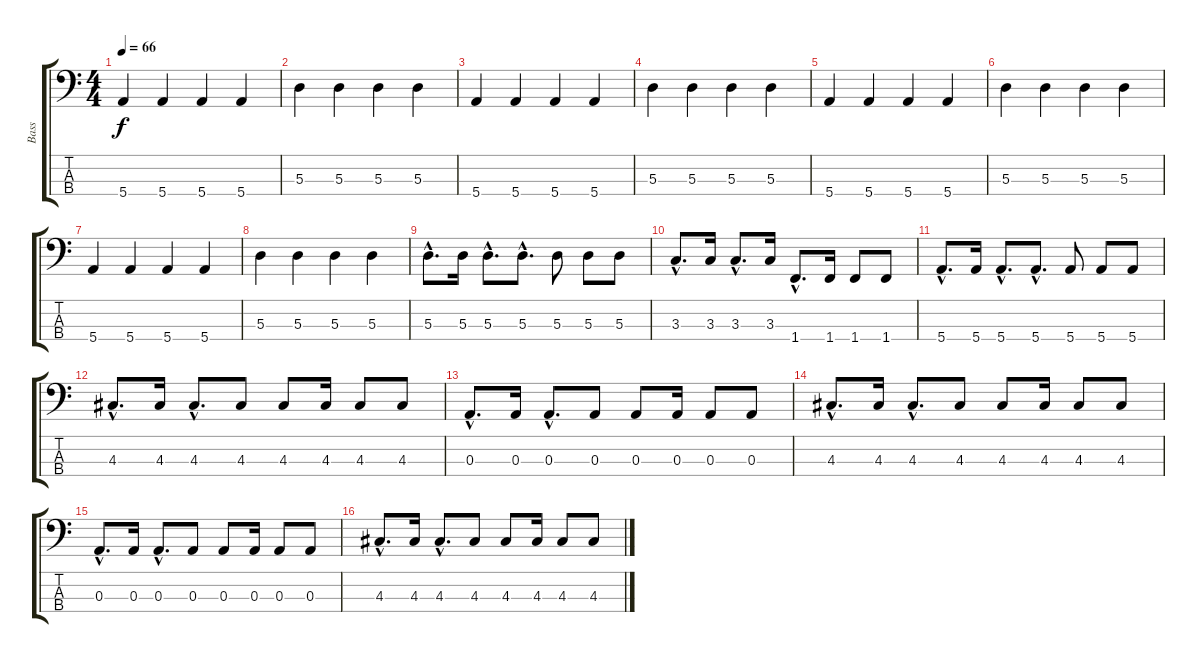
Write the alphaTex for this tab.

\track ("Bass" "Bass") {instrument slapbass1}
\staff {score tabs}
\tuning (G2 D2 A1 E1) {hide}
\ts (4 4)
\tempo 66
\clef f4
\ks c
5.4.4{dy f instrument slapbass1} 5.4.4 5.4.4 5.4.4 |
5.3.4 5.3.4 5.3.4 5.3.4 |
5.4.4 5.4.4 5.4.4 5.4.4 |
5.3.4 5.3.4 5.3.4 5.3.4 |
5.4.4 5.4.4 5.4.4 5.4.4 |
5.3.4 5.3.4 5.3.4 5.3.4 |
5.4.4 5.4.4 5.4.4 5.4.4 |
5.3.4 5.3.4 5.3.4 5.3.4 |
5.3{hac}.8{d} 5.3.16 5.3{hac}.8{d} 5.3{hac}.8{d} 5.3.8 5.3.8 5.3.8 |
3.3{hac}.8{d} 3.3.16 3.3{hac}.8{d} 3.3.16 1.4{hac}.8{d} 1.4.16 1.4.8 1.4.8 |
5.4{hac}.8{d} 5.4.16 5.4{hac}.8{d} 5.4{hac}.8{d} 5.4.8 5.4.8 5.4.8 |
4.3{hac}.8{d} 4.3.16 4.3{hac}.8{d} 4.3.8 4.3.8 4.3.16 4.3.8 4.3.8 |
0.3{hac}.8{d} 0.3.16 0.3{hac}.8{d} 0.3.8 0.3.8 0.3.16 0.3.8 0.3.8 |
4.3{hac}.8{d} 4.3.16 4.3{hac}.8{d} 4.3.8 4.3.8 4.3.16 4.3.8 4.3.8 |
0.3{hac}.8{d} 0.3.16 0.3{hac}.8{d} 0.3.8 0.3.8 0.3.16 0.3.8 0.3.8 |
4.3{hac}.8{d} 4.3.16 4.3{hac}.8{d} 4.3.8 4.3.8 4.3.16 4.3.8 4.3.8
